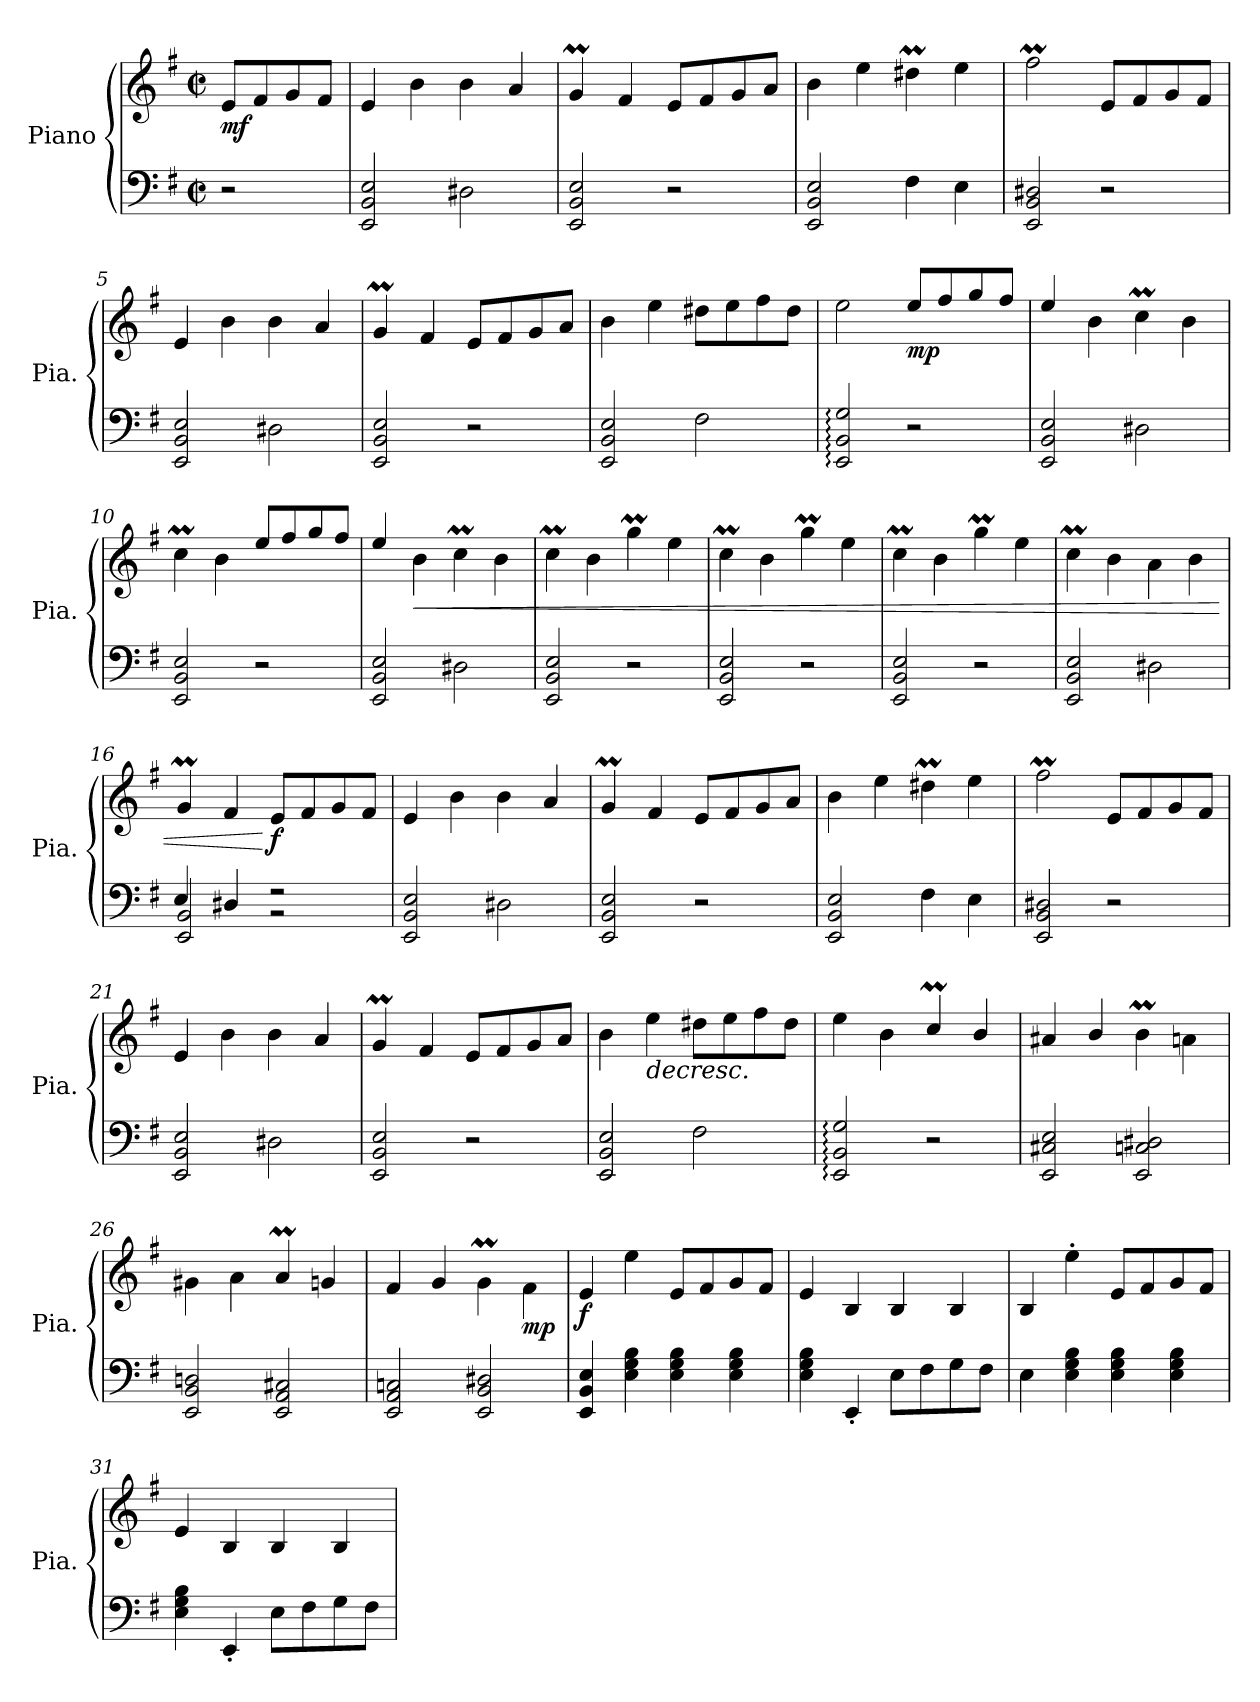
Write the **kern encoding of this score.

**kern	**kern	**dynam
*part1	*part1	*part1
*staff2	*staff1	*staff1/2
*I"Piano	*	*
*I'Pia.	*	*
*clefF4	*clefG2	*
*k[f#]	*k[f#]	*
*M2/2	*M2/2	*
*met(c|)	*met(c|)	*
*MM208	*MM208	*
=	=	=
!	!	!LO:DY:b
2r	8e/L	mf
.	8f#/	.
.	8g/	.
.	8f#/J	.
=1	=1	=1
2EE/ 2BB/ 2E/	4e/	.
.	4b\	.
2D#X\	4b\	.
.	4a/	.
=2	=2	=2
2EE/ 2BB/ 2E/	4gM/	.
.	4f#/	.
2r	8e/L	.
.	8f#/	.
.	8g/	.
.	8a/J	.
=3	=3	=3
2EE/ 2BB/ 2E/	4b\	.
.	4ee\	.
4F#\	4dd#Xm\	.
4E\	4ee\	.
=4	=4	=4
2EE/ 2BB/ 2D#X/	2ff#m\	.
2r	8e/L	.
.	8f#/	.
.	8g/	.
.	8f#/J	.
!!LO:LB:g=z
=5	=5	=5
2EE/ 2BB/ 2E/	4e/	.
.	4b\	.
2D#X\	4b\	.
.	4a/	.
=6	=6	=6
2EE/ 2BB/ 2E/	4gM/	.
.	4f#/	.
2r	8e/L	.
.	8f#/	.
.	8g/	.
.	8a/J	.
=7	=7	=7
2EE/ 2BB/ 2E/	4b\	.
.	4ee\	.
2F#\	8dd#X\L	.
.	8ee\	.
.	8ff#\	.
.	8dd#\J	.
=8	=8	=8
2EE/: 2BB/: 2G/:	2ee\	.
!	!	!LO:DY:b
2r	8ee/L	mp
.	8ff#/	.
.	8gg/	.
.	8ff#/J	.
=9	=9	=9
2EE/ 2BB/ 2E/	4ee/	.
.	4b\	.
2D#X\	4ccM\	.
.	4b\	.
!!LO:LB:g=z
=10	=10	=10
2EE/ 2BB/ 2E/	4ccM\	.
.	4b\	.
2r	8ee/L	.
.	8ff#/	.
.	8gg/	.
.	8ff#/J	.
=11	=11	=11
2EE/ 2BB/ 2E/	4ee/	.
!	!	!LO:HP:b
.	4b\	<
2D#X\	4ccM\	.
.	4b\	.
=12	=12	=12
2EE/ 2BB/ 2E/	4ccM\	.
.	4b\	.
2r	4ggM\	.
.	4ee\	.
=13	=13	=13
2EE/ 2BB/ 2E/	4ccM\	.
.	4b\	.
2r	4ggM\	.
.	4ee\	.
=14	=14	=14
2EE/ 2BB/ 2E/	4ccM\	.
.	4b\	.
2r	4ggM\	.
.	4ee\	.
=15	=15	=15
2EE/ 2BB/ 2E/	4ccM\	.
.	4b\	.
2D#X\	4a\	.
.	4b\	.
!!LO:LB:g=z
=16	=16	=16
*^	*	*
2EE/ 2BB/	4E/	4gM/	.
.	4D#X/	4f#/	.
!	!	!	!LO:DY:n=1:b
2r	2r	8e/L	[ f
.	.	8f#/	.
.	.	8g/	.
.	.	8f#/J	.
*v	*v	*	*
=17	=17	=17
2EE/ 2BB/ 2E/	4e/	.
.	4b\	.
2D#X\	4b\	.
.	4a/	.
=18	=18	=18
2EE/ 2BB/ 2E/	4gM/	.
.	4f#/	.
2r	8e/L	.
.	8f#/	.
.	8g/	.
.	8a/J	.
=19	=19	=19
2EE/ 2BB/ 2E/	4b\	.
.	4ee\	.
4F#\	4dd#Xm\	.
4E\	4ee\	.
=20	=20	=20
2EE/ 2BB/ 2D#X/	2ff#m\	.
2r	8e/L	.
.	8f#/	.
.	8g/	.
.	8f#/J	.
=21	=21	=21
2EE/ 2BB/ 2E/	4e/	.
.	4b\	.
2D#X\	4b\	.
.	4a/	.
!!LO:LB:g=z
=22	=22	=22
2EE/ 2BB/ 2E/	4gM/	.
.	4f#/	.
2r	8e/L	.
.	8f#/	.
.	8g/	.
.	8a/J	.
=23	=23	=23
*	*MM204	*
2EE/ 2BB/ 2E/	4b\	.
!	!	!LO:HP:b
.	4ee\	>
2F#\	8dd#X\L	.
.	8ee\	.
.	8ff#\	.
.	8dd#\J	.
=24	=24	=24
*	*MM202	*
2EE/: 2BB/: 2G/:	4ee\	.
.	4b\	.
2r	4ccM/	.
.	4b/	.
=25	=25	=25
*	*MM200	*
2EE/ 2C#X/ 2E/	4a#X/	.
.	4b/	.
2EE/ 2Cn/ 2D#X/	4bm\	.
.	4an\	.
=26	=26	=26
*	*MM198	*
2EE/ 2BB/ 2Dn/	4g#X\	.
.	4a\	.
2EE/ 2AA/ 2C#X/	4aM/	.
.	4gn/	.
=27	=27	=27
*	*MM196	*
2EE/ 2AA/ 2Cn/	4f#/	.
.	4g/	.
2EE/ 2BB/ 2D#X/	4gM\	.
!	!	!LO:DY:b
.	4f#\	mp
.	.	]
!!LO:PB:g=z
=28	=28	=28
!	!	!LO:DY:b
4EE/ 4BB/ 4E/	4e/	f
4E\ 4G\ 4B\	4ee\	.
4E\ 4G\ 4B\	8e/L	.
.	8f#/	.
4E\ 4G\ 4B\	8g/	.
.	8f#/J	.
=29	=29	=29
4E\ 4G\ 4B\	4e/	.
4EE'/	4B/	.
8E\L	4B/	.
8F#\	.	.
8G\	4B/	.
8F#\J	.	.
=30	=30	=30
4E\	4B/	.
4E\ 4G\ 4B\	4ee'\	.
4E\ 4G\ 4B\	8e/L	.
.	8f#/	.
4E\ 4G\ 4B\	8g/	.
.	8f#/J	.
=31	=31	=31
4E\ 4G\ 4B\	4e/	.
4EE'/	4B/	.
8E\L	4B/	.
8F#\	.	.
8G\	4B/	.
8F#\J	.	.
=	=	=
*-	*-	*-
